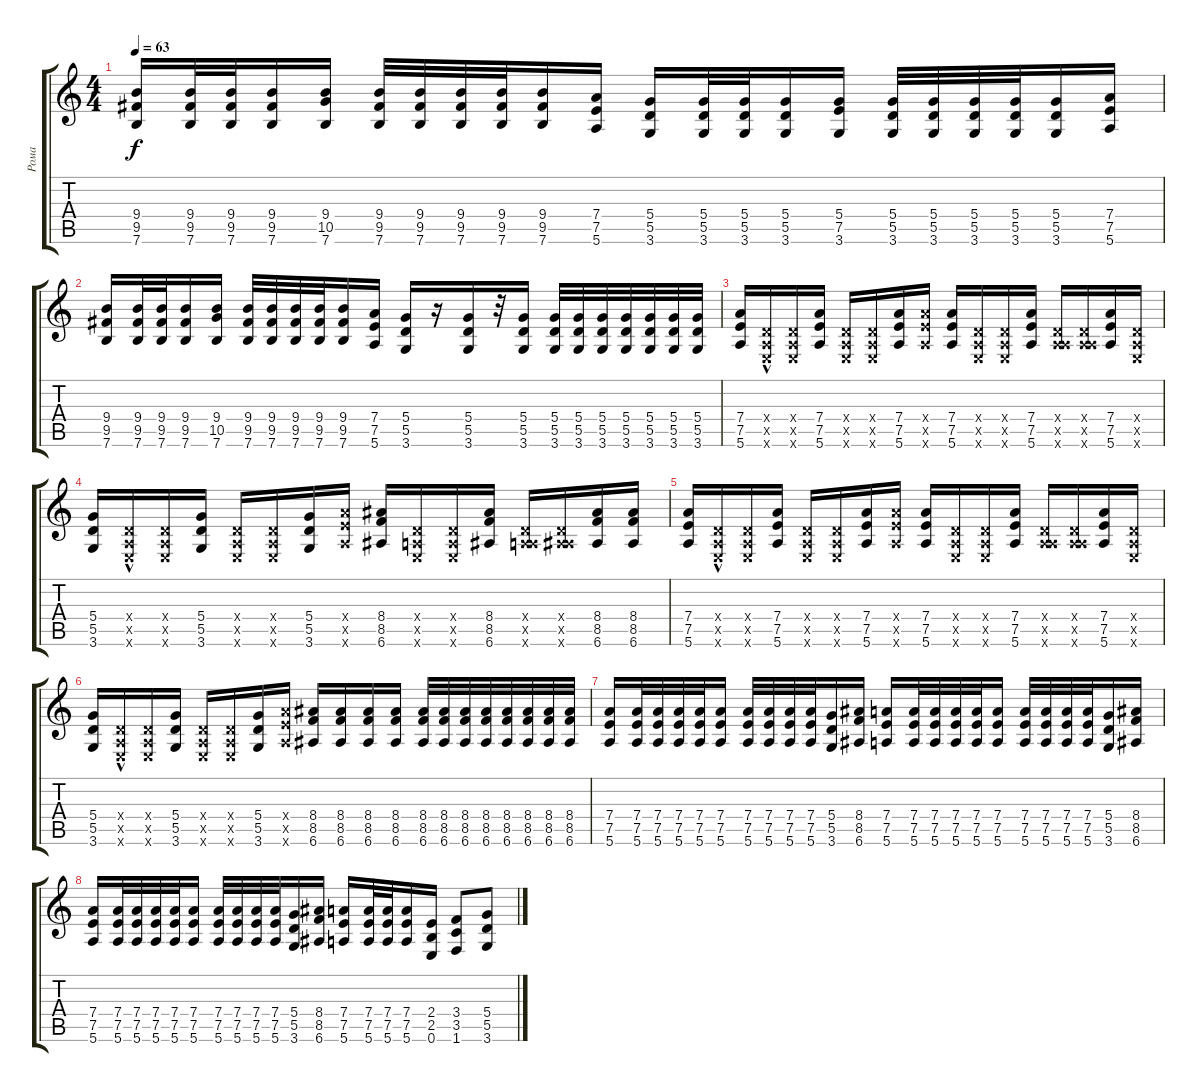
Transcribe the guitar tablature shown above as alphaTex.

\track ("Рома" "Рома") {instrument distortionguitar}
\staff {score tabs}
\tuning (E4 B3 G3 D3 A2 E2) {hide}
\ts (4 4)
\tempo 63
\clef g2
\ks c
(9.4 9.5 7.6).16{dy f} (9.4 9.5 7.6).32 (9.4 9.5 7.6).32 (9.4 9.5 7.6).16 (9.4 10.5 7.6).16 (9.4 9.5 7.6).32 (9.4 9.5 7.6).32 (9.4 9.5 7.6).32 (9.4 9.5 7.6).32 (9.4 9.5 7.6).16 (7.4 7.5 5.6).16 (5.4 5.5 3.6).16 (5.4 5.5 3.6).32 (5.4 5.5 3.6).32 (5.4 5.5 3.6).16 (5.4 7.5 3.6).16 (5.4 5.5 3.6).32 (5.4 5.5 3.6).32 (5.4 5.5 3.6).32 (5.4 5.5 3.6).32 (5.4 5.5 3.6).16 (7.4 7.5 5.6).16 |
(9.4 9.5 7.6).16 (9.4 9.5 7.6).32 (9.4 9.5 7.6).32 (9.4 9.5 7.6).16 (9.4 10.5 7.6).16 (9.4 9.5 7.6).32 (9.4 9.5 7.6).32 (9.4 9.5 7.6).32 (9.4 9.5 7.6).32 (9.4 9.5 7.6).16 (7.4 7.5 5.6).16 (5.4 5.5 3.6).16 r.16 (5.4 5.5 3.6).16 r.32 (5.4 5.5 3.6).16 (5.4 5.5 3.6).32 (5.4 5.5 3.6).32 (5.4 5.5 3.6).32 (5.4 5.5 3.6).32 (5.4 5.5 3.6).32 (5.4 5.5 3.6).32 (5.4 5.5 3.6).32 |
(7.4 7.5 5.6).16 (0.4{x} 0.5{x} 0.6{hac x}).16 (0.4{x} 0.5{x} 0.6{x}).16 (7.4 7.5 5.6).16 (0.4{x} 0.5{x} 0.6{x}).16 (0.4{x} 0.5{x} 0.6{x}).16 (7.4 7.5 5.6).16 (7.4{x} 7.5{x} 5.6{x}).16 (7.4 7.5 5.6).16 (0.4{x} 0.5{x} 0.6{x}).16 (0.4{x} 0.5{x} 0.6{x}).16 (7.4 7.5 5.6).16 (0.4{x} 0.5{x} 5.6{x}).16 (0.4{x} 0.5{x} 5.6{x}).16 (7.4 7.5 5.6).16 (0.4{x} 0.5{x} 0.6{x}).16 |
(5.4 5.5 3.6).16 (0.4{x} 0.5{x} 0.6{hac x}).16 (0.4{x} 0.5{x} 0.6{x}).16 (5.4 5.5 3.6).16 (0.4{x} 0.5{x} 0.6{x}).16 (0.4{x} 0.5{x} 0.6{x}).16 (5.4 5.5 3.6).16 (7.4{x} 7.5{x} 5.6{x}).16 (8.4 8.5 6.6).16 (0.4{x} 0.5{x} 0.6{x}).16 (0.4{x} 0.5{x} 0.6{x}).16 (8.4 8.5 6.6).16 (0.4{x} 0.5{x} 5.6{x}).16 (0.4{x} 0.5{x} 6.6{x}).16 (8.4 8.5 6.6).16 (8.4 8.5 6.6).16 |
(7.4 7.5 5.6).16 (0.4{x} 0.5{x} 0.6{hac x}).16 (0.4{x} 0.5{x} 0.6{x}).16 (7.4 7.5 5.6).16 (0.4{x} 0.5{x} 0.6{x}).16 (0.4{x} 0.5{x} 0.6{x}).16 (7.4 7.5 5.6).16 (7.4{x} 7.5{x} 5.6{x}).16 (7.4 7.5 5.6).16 (0.4{x} 0.5{x} 0.6{x}).16 (0.4{x} 0.5{x} 0.6{x}).16 (7.4 7.5 5.6).16 (0.4{x} 0.5{x} 5.6{x}).16 (0.4{x} 0.5{x} 5.6{x}).16 (7.4 7.5 5.6).16 (0.4{x} 0.5{x} 0.6{x}).16 |
(5.4 5.5 3.6).16 (0.4{x} 0.5{x} 0.6{hac x}).16 (0.4{x} 0.5{x} 0.6{x}).16 (5.4 5.5 3.6).16 (0.4{x} 0.5{x} 0.6{x}).16 (0.4{x} 0.5{x} 0.6{x}).16 (5.4 5.5 3.6).16 (7.4{x} 7.5{x} 5.6{x}).16 (8.4 8.5 6.6).16 (8.4 8.5 6.6).16 (8.4 8.5 6.6).16 (8.4 8.5 6.6).16 (8.4 8.5 6.6).32 (8.4 8.5 6.6).32 (8.4 8.5 6.6).32 (8.4 8.5 6.6).32 (8.4 8.5 6.6).32 (8.4 8.5 6.6).32 (8.4 8.5 6.6).32 (8.4 8.5 6.6).32 |
(7.4 7.5 5.6).16 (7.4 7.5 5.6).32 (7.4 7.5 5.6).32 (7.4 7.5 5.6).32 (7.4 7.5 5.6).32 (7.4 7.5 5.6).16 (7.4 7.5 5.6).32 (7.4 7.5 5.6).32 (7.4 7.5 5.6).32 (7.4 7.5 5.6).32 (5.4 5.5 3.6).16 (8.4 8.5 6.6).16 (7.4 7.5 5.6).16 (7.4 7.5 5.6).32 (7.4 7.5 5.6).32 (7.4 7.5 5.6).32 (7.4 7.5 5.6).32 (7.4 7.5 5.6).16 (7.4 7.5 5.6).32 (7.4 7.5 5.6).32 (7.4 7.5 5.6).32 (7.4 7.5 5.6).32 (5.4 5.5 3.6).16 (8.4 8.5 6.6).16 |
(7.4 7.5 5.6).16 (7.4 7.5 5.6).32 (7.4 7.5 5.6).32 (7.4 7.5 5.6).32 (7.4 7.5 5.6).32 (7.4 7.5 5.6).16 (7.4 7.5 5.6).32 (7.4 7.5 5.6).32 (7.4 7.5 5.6).32 (7.4 7.5 5.6).32 (5.4 5.5 3.6).16 (8.4 8.5 6.6).16 (7.4 7.5 5.6).16 (7.4 7.5 5.6).32 (7.4 7.5 5.6).32 (7.4 7.5 5.6).16 (2.4 2.5 0.6).16 (3.4 3.5 1.6).8 (5.4 5.5 3.6).8
